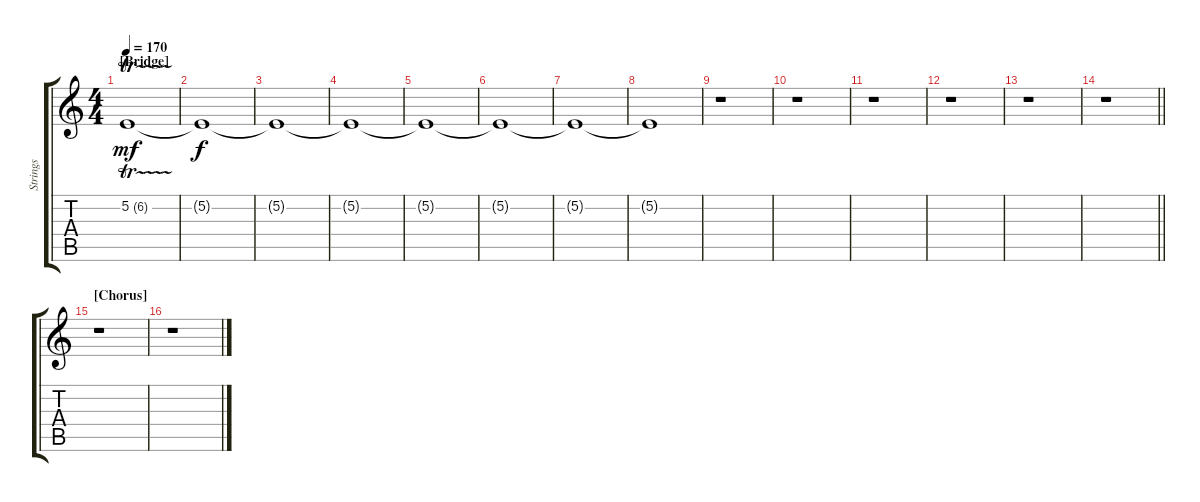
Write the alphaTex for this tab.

\track ("Strings" "Strings") {instrument pizzicatostrings}
\staff {score tabs}
\tuning (E4 B3 G3 D3 A2 E2) {hide}
\ts (4 4)
\section ("" "[Bridge]")
\tempo 170
\clef g2
\ks c
5.2{tr (6 16)}.1{dy mf volume 9 instrument ocarina} |
5.2{t}.1{dy f} |
5.2{t}.1 |
5.2{t}.1 |
5.2{t}.1 |
5.2{t}.1 |
5.2{t}.1 |
5.2{t}.1 |
r.1 |
r.1 |
r.1 |
r.1 |
r.1 |
\barLineRight lightlight
r.1 |
\section ("" "[Chorus]")
r.1 |
r.1
